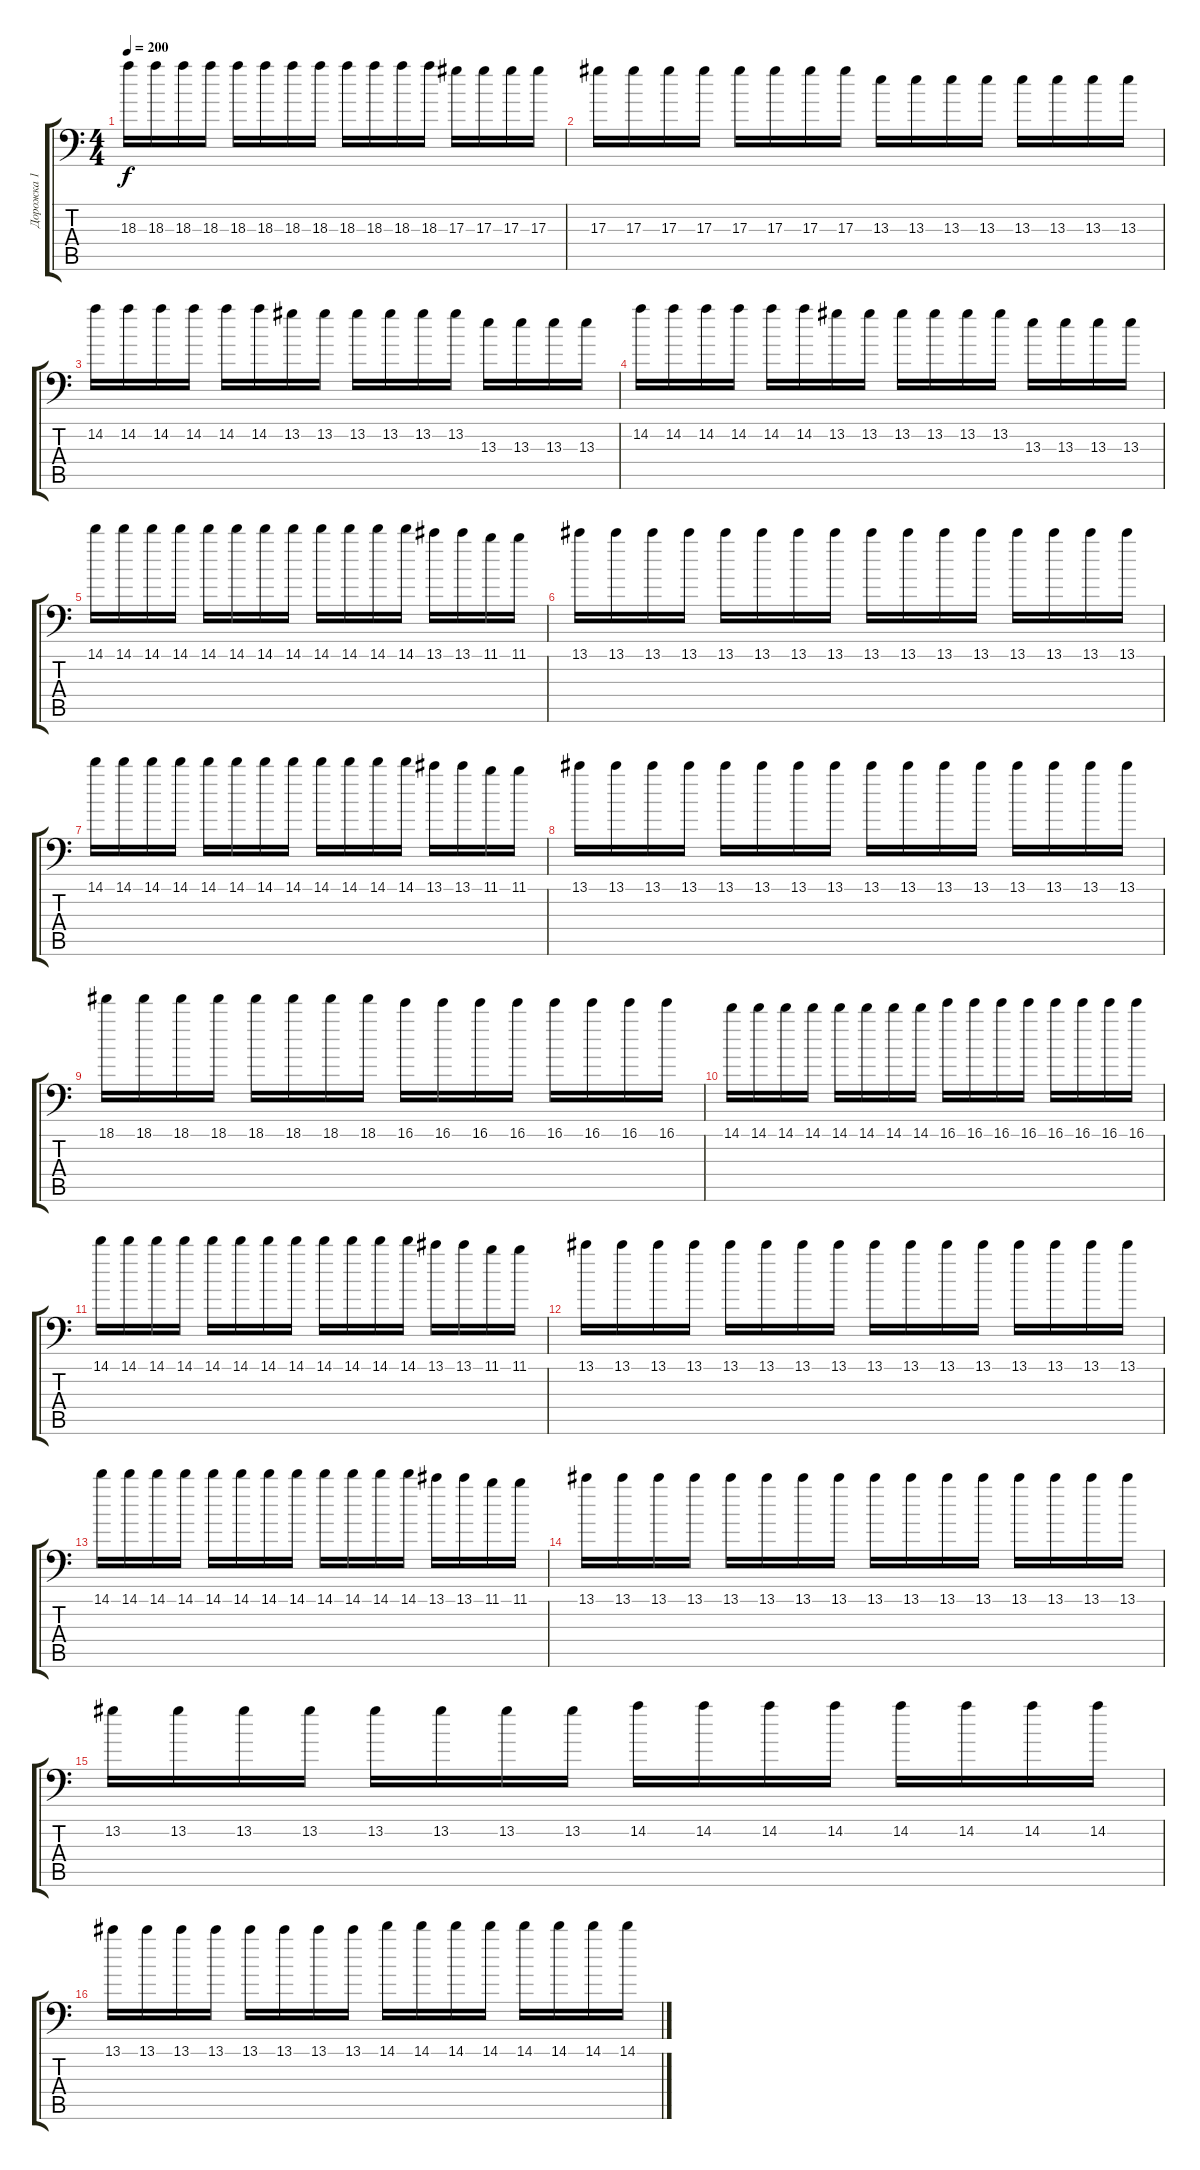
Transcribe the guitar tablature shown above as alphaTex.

\track ("Дорожка 1" "Дорожка 1") {instrument distortionguitar}
\staff {score tabs}
\tuning (C4 G3 Eb3 Bb2 F2 Bb1) {hide}
\ts (4 4)
\tempo 200
\clef f4
\ks c
18.3.16{dy f} 18.3.16 18.3.16 18.3.16 18.3.16 18.3.16 18.3.16 18.3.16 18.3.16 18.3.16 18.3.16 18.3.16 17.3.16 17.3.16 17.3.16 17.3.16 |
17.3.16 17.3.16 17.3.16 17.3.16 17.3.16 17.3.16 17.3.16 17.3.16 13.3.16 13.3.16 13.3.16 13.3.16 13.3.16 13.3.16 13.3.16 13.3.16 |
14.2.16 14.2.16 14.2.16 14.2.16 14.2.16 14.2.16 13.2.16 13.2.16 13.2.16 13.2.16 13.2.16 13.2.16 13.3.16 13.3.16 13.3.16 13.3.16 |
14.2.16 14.2.16 14.2.16 14.2.16 14.2.16 14.2.16 13.2.16 13.2.16 13.2.16 13.2.16 13.2.16 13.2.16 13.3.16 13.3.16 13.3.16 13.3.16 |
14.1.16 14.1.16 14.1.16 14.1.16 14.1.16 14.1.16 14.1.16 14.1.16 14.1.16 14.1.16 14.1.16 14.1.16 13.1.16 13.1.16 11.1.16 11.1.16 |
13.1.16 13.1.16 13.1.16 13.1.16 13.1.16 13.1.16 13.1.16 13.1.16 13.1.16 13.1.16 13.1.16 13.1.16 13.1.16 13.1.16 13.1.16 13.1.16 |
14.1.16 14.1.16 14.1.16 14.1.16 14.1.16 14.1.16 14.1.16 14.1.16 14.1.16 14.1.16 14.1.16 14.1.16 13.1.16 13.1.16 11.1.16 11.1.16 |
13.1.16 13.1.16 13.1.16 13.1.16 13.1.16 13.1.16 13.1.16 13.1.16 13.1.16 13.1.16 13.1.16 13.1.16 13.1.16 13.1.16 13.1.16 13.1.16 |
18.1.16 18.1.16 18.1.16 18.1.16 18.1.16 18.1.16 18.1.16 18.1.16 16.1.16 16.1.16 16.1.16 16.1.16 16.1.16 16.1.16 16.1.16 16.1.16 |
14.1.16 14.1.16 14.1.16 14.1.16 14.1.16 14.1.16 14.1.16 14.1.16 16.1.16 16.1.16 16.1.16 16.1.16 16.1.16 16.1.16 16.1.16 16.1.16 |
14.1.16 14.1.16 14.1.16 14.1.16 14.1.16 14.1.16 14.1.16 14.1.16 14.1.16 14.1.16 14.1.16 14.1.16 13.1.16 13.1.16 11.1.16 11.1.16 |
13.1.16 13.1.16 13.1.16 13.1.16 13.1.16 13.1.16 13.1.16 13.1.16 13.1.16 13.1.16 13.1.16 13.1.16 13.1.16 13.1.16 13.1.16 13.1.16 |
14.1.16 14.1.16 14.1.16 14.1.16 14.1.16 14.1.16 14.1.16 14.1.16 14.1.16 14.1.16 14.1.16 14.1.16 13.1.16 13.1.16 11.1.16 11.1.16 |
13.1.16 13.1.16 13.1.16 13.1.16 13.1.16 13.1.16 13.1.16 13.1.16 13.1.16 13.1.16 13.1.16 13.1.16 13.1.16 13.1.16 13.1.16 13.1.16 |
13.2.16 13.2.16 13.2.16 13.2.16 13.2.16 13.2.16 13.2.16 13.2.16 14.2.16 14.2.16 14.2.16 14.2.16 14.2.16 14.2.16 14.2.16 14.2.16 |
13.1.16 13.1.16 13.1.16 13.1.16 13.1.16 13.1.16 13.1.16 13.1.16 14.1.16 14.1.16 14.1.16 14.1.16 14.1.16 14.1.16 14.1.16 14.1.16
